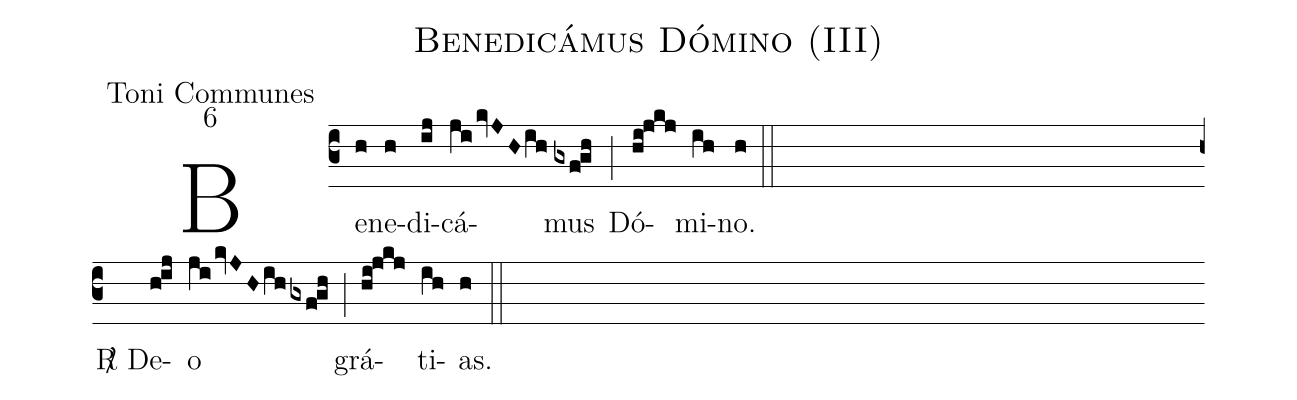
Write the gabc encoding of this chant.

name: Benedicámus Dómino (III);
office-part: Toni Communes;
mode: 6;
%%
(c3) Be(h)ne(h)di(ij)cá(ji/kvJH/ih)mus(gxf!gh) (;) Dó(hi!jkj)mi(ih)no.(h) (::Z)
<sp>R/</sp> D{e}(hij)o(ji/kvJH/ih/gxfgh) (;) grá(hi!jkj)ti(ih)as.(h) (::)
